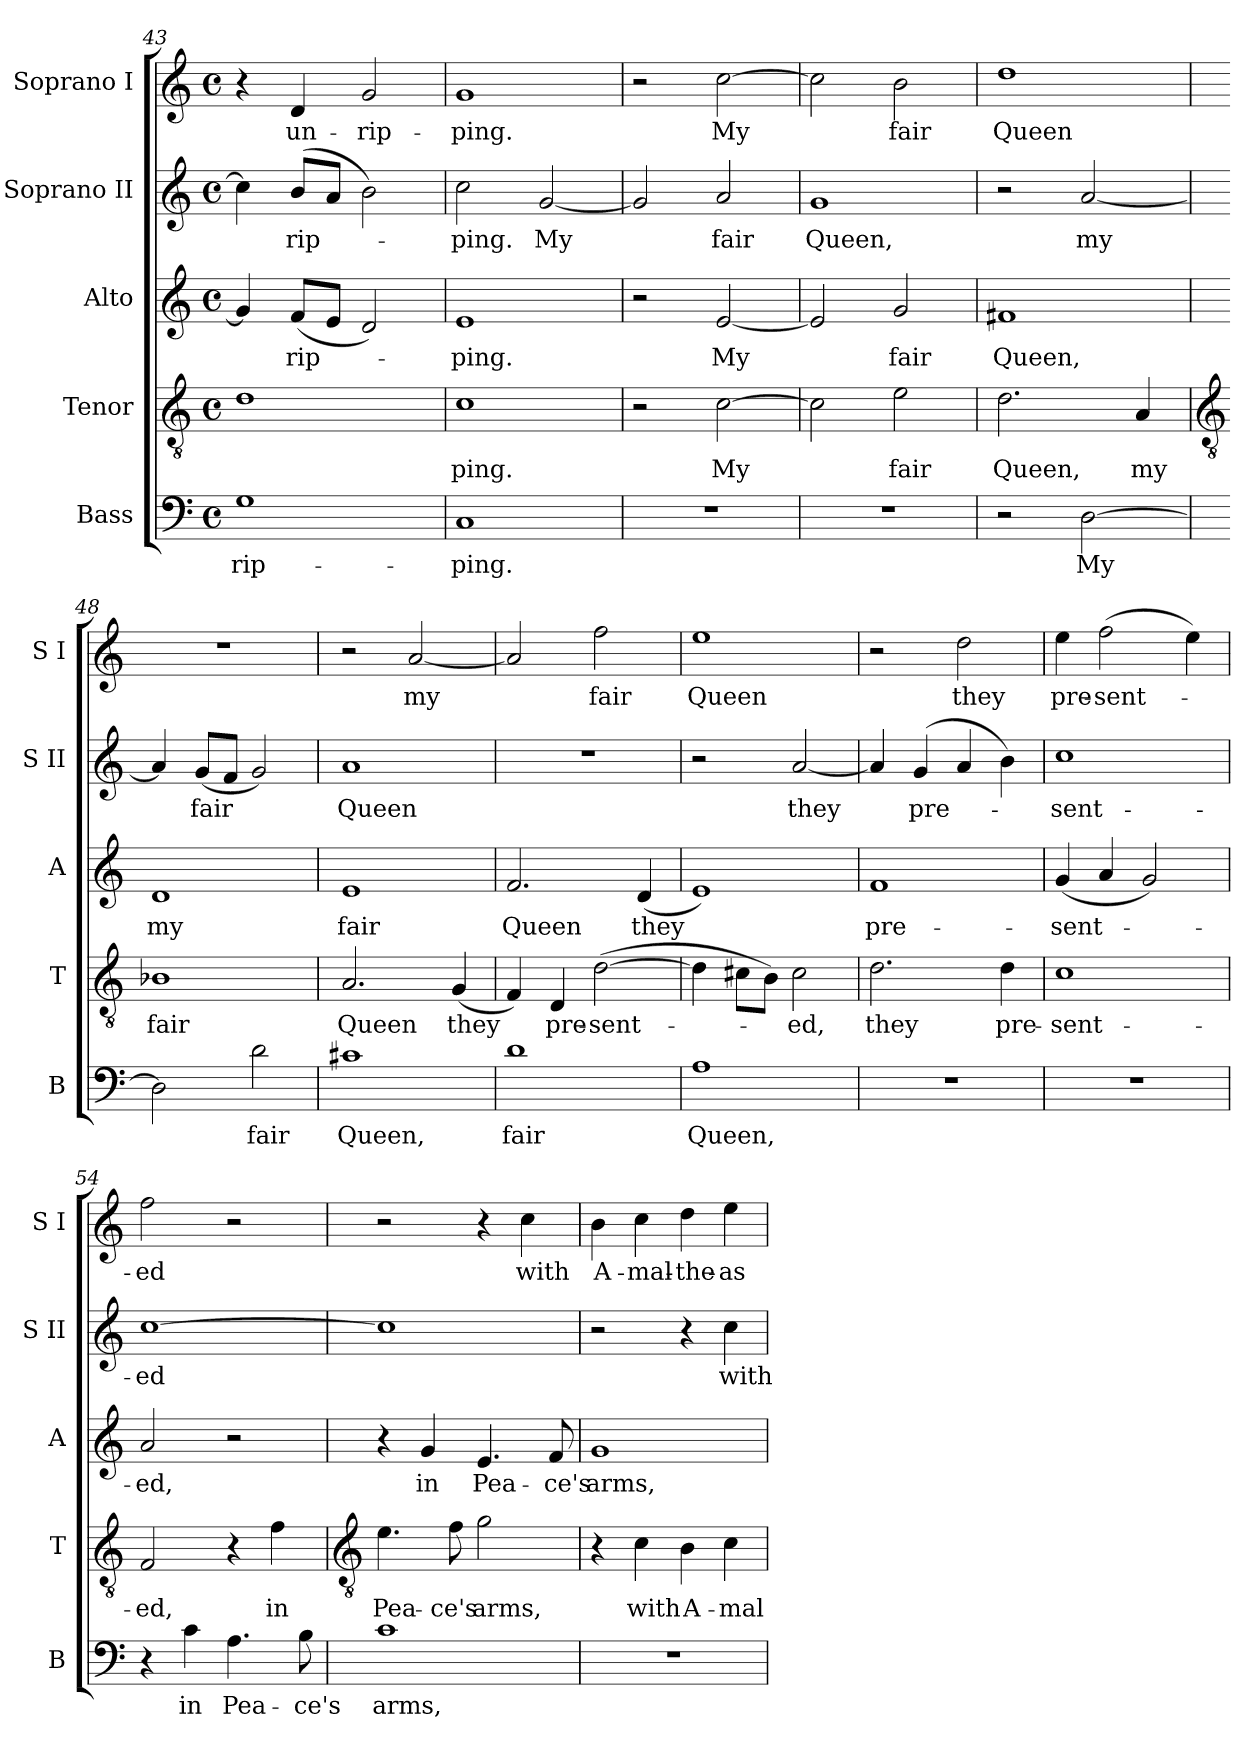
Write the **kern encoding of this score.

**kern	**text	**kern	**text	**kern	**text	**kern	**text	**kern	**text
*part5	*part5	*part4	*part4	*part3	*part3	*part2	*part2	*part1	*part1
*staff5	*staff5	*staff4	*staff4	*staff3	*staff3	*staff2	*staff2	*staff1	*staff1
*I"Bass	*	*I"Tenor	*	*I"Alto	*	*I"Soprano II	*	*I"Soprano I	*
*I'B	*	*I'T	*	*I'A	*	*I'S II	*	*I'S I	*
*clefF4	*	*clefGv2	*	*clefG2	*	*clefG2	*	*clefG2	*
*k[]	*	*k[]	*	*k[]	*	*k[]	*	*k[]	*
*C:	*	*C:	*	*C:	*	*C:	*	*C:	*
*M4/4	*	*M4/4	*	*M4/4	*	*M4/4	*	*M4/4	*
*met(c)	*	*met(c)	*	*met(c)	*	*met(c)	*	*met(c)	*
=43	=43	=43	=43	=43	=43	=43	=43	=43	=43
!	!LO:LY:b	!	!	!	!	!	!	!	!
1G	-rip-	1d	.	4g]	.	4cc]	.	4r	.
!	!	!	!	!	!LO:LY:b	!	!LO:LY:b	!	!LO:LY:b
.	.	.	.	(<8fL	rip-	(<8bL	rip-	4d	un-
.	.	.	.	8eJ	.	8aJ	.	.	.
!	!	!	!	!	!	!	!	!	!LO:LY:b
.	.	.	.	2d)	.	2b)	.	2g	-rip-
=44	=44	=44	=44	=44	=44	=44	=44	=44	=44
!	!LO:LY:b	!	!LO:LY:b	!	!LO:LY:b	!	!LO:LY:b	!	!LO:LY:b
1C	-ping.	1c	ping.	1e	ping.	2cc	ping.	1g	-ping.
!	!	!	!	!	!	!	!LO:LY:b	!	!
.	.	.	.	.	.	[2g	My	.	.
=45	=45	=45	=45	=45	=45	=45	=45	=45	=45
1r	.	2r	.	2r	.	2g]	.	2r	.
!	!	!	!LO:LY:b	!	!LO:LY:b	!	!LO:LY:b	!	!LO:LY:b
.	.	[2c	My	[2e	My	2a	fair	[2cc	My
=46	=46	=46	=46	=46	=46	=46	=46	=46	=46
!	!	!	!	!	!	!	!LO:LY:b	!	!
1r	.	2c]	.	2e]	.	1g	Queen,	2cc]	.
!	!	!	!LO:LY:b	!	!LO:LY:b	!	!	!	!LO:LY:b
.	.	2e	fair	2g	fair	.	.	2b	fair
=47	=47	=47	=47	=47	=47	=47	=47	=47	=47
!	!	!	!LO:LY:b	!	!LO:LY:b	!	!	!	!LO:LY:b
2r	.	2.d	Queen,	1f#X	Queen,	2r	.	1dd	Queen
!	!LO:LY:b	!	!	!	!	!	!LO:LY:b	!	!
[2D	My	.	.	.	.	[2a	my	.	.
!	!	!	!LO:LY:b	!	!	!	!	!	!
.	.	4A	my	.	.	.	.	.	.
!!LO:LB:g=z
=48	=48	=48	=48	=48	=48	=48	=48	=48	=48
*	*	*clefGv2	*	*	*	*	*	*	*
!	!	!	!LO:LY:b	!	!LO:LY:b	!	!	!	!
2D]	.	1B-X	fair	1d	my	4a]	.	1r	.
!	!	!	!	!	!	!	!LO:LY:b	!	!
.	.	.	.	.	.	(<8gL	fair	.	.
.	.	.	.	.	.	8fJ	.	.	.
!	!LO:LY:b	!	!	!	!	!	!	!	!
2d	fair	.	.	.	.	2g)	.	.	.
=49	=49	=49	=49	=49	=49	=49	=49	=49	=49
!	!LO:LY:b	!	!LO:LY:b	!	!LO:LY:b	!	!LO:LY:b	!	!
1c#X	Queen,	2.A	Queen	1e	fair	1a	Queen	2r	.
!	!	!	!	!	!	!	!	!	!LO:LY:b
.	.	.	.	.	.	.	.	[2a	my
!	!	!	!LO:LY:b	!	!	!	!	!	!
.	.	(<4G	they	.	.	.	.	.	.
=50	=50	=50	=50	=50	=50	=50	=50	=50	=50
!	!LO:LY:b	!	!	!	!LO:LY:b	!	!	!	!
1d	fair	4F)	.	2.f	Queen	1r	.	2a]	.
!	!	!	!LO:LY:b	!	!	!	!	!	!
.	.	4D	pre-	.	.	.	.	.	.
!	!	!	!LO:LY:b	!	!	!	!	!	!LO:LY:b
.	.	(>[2d	-sent-	.	.	.	.	2ff	fair
!	!	!	!	!	!LO:LY:b	!	!	!	!
.	.	.	.	(<4d	they	.	.	.	.
=51	=51	=51	=51	=51	=51	=51	=51	=51	=51
!	!LO:LY:b	!	!	!	!	!	!	!	!LO:LY:b
1A	Queen,	4d]	.	1e)	.	2r	.	1ee	Queen
.	.	8c#XL	.	.	.	.	.	.	.
.	.	8BJ)	.	.	.	.	.	.	.
!	!	!	!LO:LY:b	!	!	!	!LO:LY:b	!	!
.	.	2c#	ed,	.	.	[2a	they	.	.
=52	=52	=52	=52	=52	=52	=52	=52	=52	=52
!	!	!	!LO:LY:b	!	!LO:LY:b	!	!	!	!
1r	.	2.d	they	1f	pre-	4a]	.	2r	.
!	!	!	!	!	!	!	!LO:LY:b	!	!
.	.	.	.	.	.	(<4g	pre-	.	.
!	!	!	!	!	!	!	!	!	!LO:LY:b
.	.	.	.	.	.	4a	.	2dd	they
!	!	!	!LO:LY:b	!	!	!	!	!	!
.	.	4d	pre-	.	.	4b)	.	.	.
=53	=53	=53	=53	=53	=53	=53	=53	=53	=53
!	!	!	!LO:LY:b	!	!LO:LY:b	!	!LO:LY:b	!	!LO:LY:b
1r	.	1c	-sent-	(<4g	-sent-	1cc	sent-	4ee	pre-
!	!	!	!	!	!	!	!	!	!LO:LY:b
.	.	.	.	4a	.	.	.	(>2ff	-sent-
.	.	.	.	2g)	.	.	.	.	.
.	.	.	.	.	.	.	.	4ee)	.
=54	=54	=54	=54	=54	=54	=54	=54	=54	=54
!	!	!	!LO:LY:b	!	!LO:LY:b	!	!LO:LY:b	!	!LO:LY:b
4r	.	2F	-ed,	2a	ed,	[1cc	-ed	2ff	ed
!	!LO:LY:b	!	!	!	!	!	!	!	!
4c	in	.	.	.	.	.	.	.	.
!	!LO:LY:b	!	!	!	!	!	!	!	!
4.A	Pea-	4r	.	2r	.	.	.	2r	.
!	!	!	!LO:LY:b	!	!	!	!	!	!
.	.	4f	in	.	.	.	.	.	.
!	!LO:LY:b	!	!	!	!	!	!	!	!
8B	-ce's	.	.	.	.	.	.	.	.
!!LO:LB:g=z
=55	=55	=55	=55	=55	=55	=55	=55	=55	=55
*	*	*clefGv2	*	*	*	*	*	*	*
!	!LO:LY:b	!	!LO:LY:b	!	!	!	!	!	!
1c	arms,	4.e	Pea-	4r	.	1cc]	.	2r	.
!	!	!	!	!	!LO:LY:b	!	!	!	!
.	.	.	.	4g	in	.	.	.	.
!	!	!	!LO:LY:b	!	!	!	!	!	!
.	.	8f	-ce's	.	.	.	.	.	.
!	!	!	!LO:LY:b	!	!LO:LY:b	!	!	!	!
.	.	2g	arms,	4.e	Pea-	.	.	4r	.
!	!	!	!	!	!	!	!	!	!LO:LY:b
.	.	.	.	.	.	.	.	4cc	with
!	!	!	!	!	!LO:LY:b	!	!	!	!
.	.	.	.	8f	-ce's	.	.	.	.
=56	=56	=56	=56	=56	=56	=56	=56	=56	=56
!	!	!	!	!	!LO:LY:b	!	!	!	!LO:LY:b
1r	.	4r	.	1g	arms,	2r	.	4b	A-
!	!	!	!LO:LY:b	!	!	!	!	!	!LO:LY:b
.	.	4c	with	.	.	.	.	4cc	-mal-
!	!	!	!LO:LY:b	!	!	!	!	!	!LO:LY:b
.	.	4B	A-	.	.	4r	.	4dd	-the-
!	!	!	!LO:LY:b	!	!	!	!LO:LY:b	!	!LO:LY:b
.	.	4c	-mal-	.	.	4cc	with	4ee	-as
=	=	=	=	=	=	=	=	=	=
*-	*-	*-	*-	*-	*-	*-	*-	*-	*-
